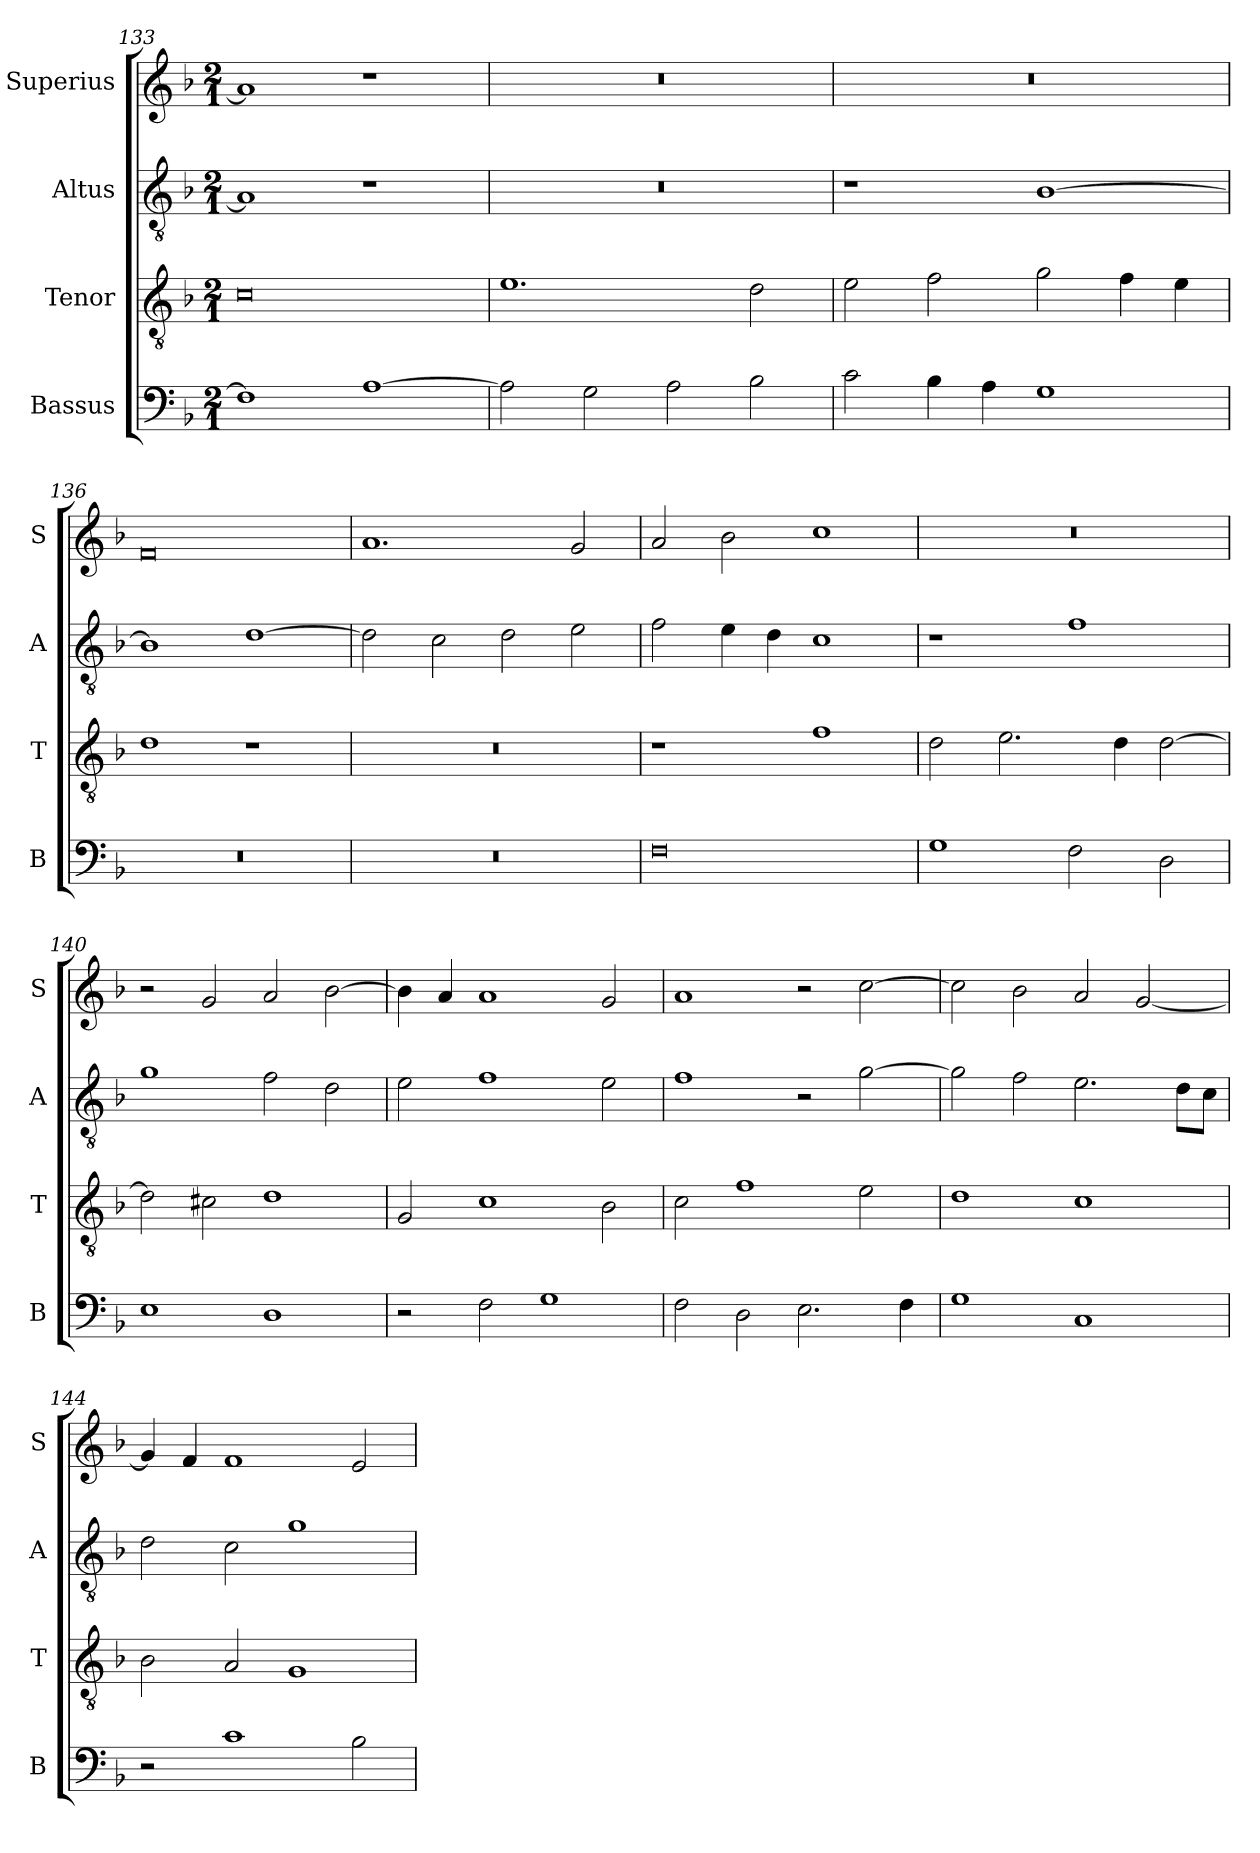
**kern	**kern	**kern	**kern
*part4	*part3	*part2	*part1
*staff4	*staff3	*staff2	*staff1
*I"Bassus	*I"Tenor	*I"Altus	*I"Superius
*I'B	*I'T	*I'A	*I'S
*clefF4	*clefGv2	*clefGv2	*clefG2
*k[b-]	*k[b-]	*k[b-]	*k[b-]
*M2/1	*M2/1	*M2/1	*M2/1
=133	=133	=133	=133
1F]	0c	1A]	1a]
[1A	.	1r	1r
=134	=134	=134	=134
2A\]	1.e	0r	0r
2G\	.	.	.
2A\	.	.	.
2B-\	2d\	.	.
=135	=135	=135	=135
2c\	2e\	1r	0r
4B-\	2f\	.	.
4A\	.	.	.
1G	2g\	[1B-	.
.	4f\	.	.
.	4e\	.	.
=136	=136	=136	=136
0r	1d	1B-]	0f
.	1r	[1d	.
=137	=137	=137	=137
0r	0r	2d\]	1.a
.	.	2c\	.
.	.	2d\	.
.	.	2e\	2g/
=138	=138	=138	=138
0F	1r	2f\	2a/
.	.	4e\	2b-\
.	.	4d\	.
.	1f	1c	1cc
=139	=139	=139	=139
1G	2d\	1r	0r
.	2.e\	.	.
2F\	.	1f	.
.	4d\	.	.
2D\	[2d\	.	.
=140	=140	=140	=140
1E	2d\]	1g	2r
.	2c#X\	.	2g/
1D	1d	2f\	2a/
.	.	2d\	[2b-\
=141	=141	=141	=141
2r	2G/	2e\	4b-\]
.	.	.	4a/
2F\	1c	1f	1a
1G	.	.	.
.	2B-\	2e\	2g/
=142	=142	=142	=142
2F\	2c\	1f	1a
2D\	1f	.	.
2.E\	.	2r	2r
.	2e\	[2g\	[2cc\
4F\	.	.	.
=143	=143	=143	=143
1G	1d	2g\]	2cc\]
.	.	2f\	2b-\
1C	1c	2.e\	2a/
.	.	.	[2g/
.	.	8d\L	.
.	.	8c\J	.
=144	=144	=144	=144
2r	2B-\	2d\	4g/]
.	.	.	4f/
1c	2A/	2c\	1f
.	1G	1g	.
2B-\	.	.	2e/
=	=	=	=
*-	*-	*-	*-
